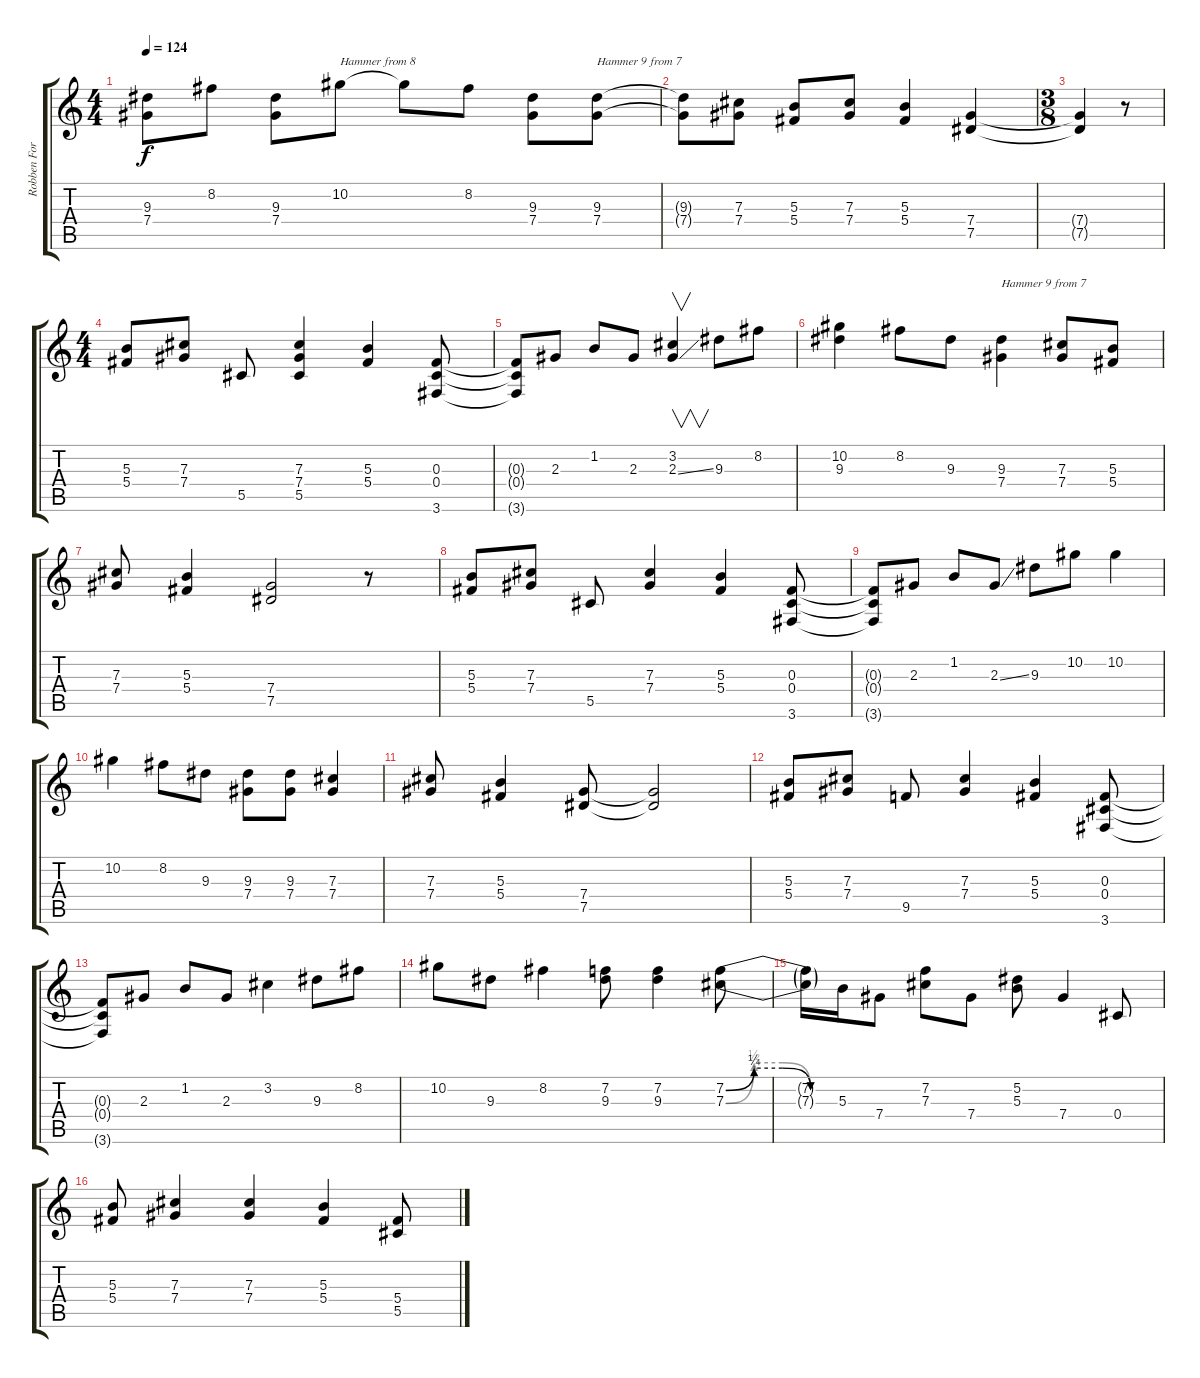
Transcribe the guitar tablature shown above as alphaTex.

\track ("Robben Ford" "Robben For") {instrument overdrivenguitar}
\staff {score tabs}
\tuning (Eb4 Bb3 Gb3 Db3 Ab2 Eb2) {hide}
\ts (4 4)
\tempo 124
\clef g2
\ks c
(9.3 7.4).8{dy f instrument overdrivenguitar} 8.2.8 (9.3 7.4).8 10.2.8{txt "Hammer from 8"} 10.2{t}.8 8.2.8 (9.3 7.4).8 (9.3 7.4).8{txt "Hammer 9 from 7"} |
(9.3{t} 7.4{t}).8 (7.3 7.4).8 (5.3 5.4).8 (7.3 7.4).8 (5.3 5.4).4 (7.4 7.5).4 |
\ts (3 8)
(7.4{t} 7.5{t}).4 r.8 |
\ts (4 4)
(5.3 5.4).8 (7.3 7.4).8 5.5.8 (7.3 7.4 5.5).4 (5.3 5.4).4 (0.3 0.4 3.6).8 |
(0.3{t} 0.4{t} 3.6{t}).8 2.3.8 1.2.8 2.3.8 (3.2 2.3{ss}).4{v} 9.3.8 8.2.8 |
(10.2 9.3).4 8.2.8 9.3.8 (9.3 7.4).4{txt "Hammer 9 from 7"} (7.3 7.4).8 (5.3 5.4).8 |
(7.3 7.4).8 (5.3 5.4).4 (7.4 7.5).2 r.8 |
(5.3 5.4).8 (7.3 7.4).8 5.5.8 (7.3 7.4).4 (5.3 5.4).4 (0.3 0.4 3.6).8 |
(0.3{t} 0.4{t} 3.6{t}).8 2.3.8 1.2.8 2.3{ss}.8 9.3.8 10.2.8 10.2.4 |
10.2.4 8.2.8 9.3.8 (9.3 7.4).8 (9.3 7.4).8 (7.3 7.4).4 |
(7.3 7.4).8 (5.3 5.4).4 (7.4 7.5).8 (7.4{t} 7.5{t}).2 |
(5.3 5.4).8 (7.3 7.4).8 9.5.8 (7.3 7.4).4 (5.3 5.4).4 (0.3 0.4 3.6).8 |
(0.3{t} 0.4{t} 3.6{t}).8 2.3.8 1.2.8 2.3.8 3.2.4 9.3.8 8.2.8 |
10.2.8 9.3.8 8.2.4 (7.2 9.3).8 (7.2 9.3).4 (7.2{be (custom 0 0 15 1 30 1 45 0 60 0)} 7.3{be (custom 0 0 15 2 30 2 45 0 60 0)}).8 |
(7.2{t} 7.3{t}).16 5.3.16 7.4.8 (7.2 7.3).8 7.4.8 (5.2 5.3).8 7.4.4 0.4.8 |
(5.3 5.4).8 (7.3 7.4).4 (7.3 7.4).4 (5.3 5.4).4 (5.4 5.5).8
